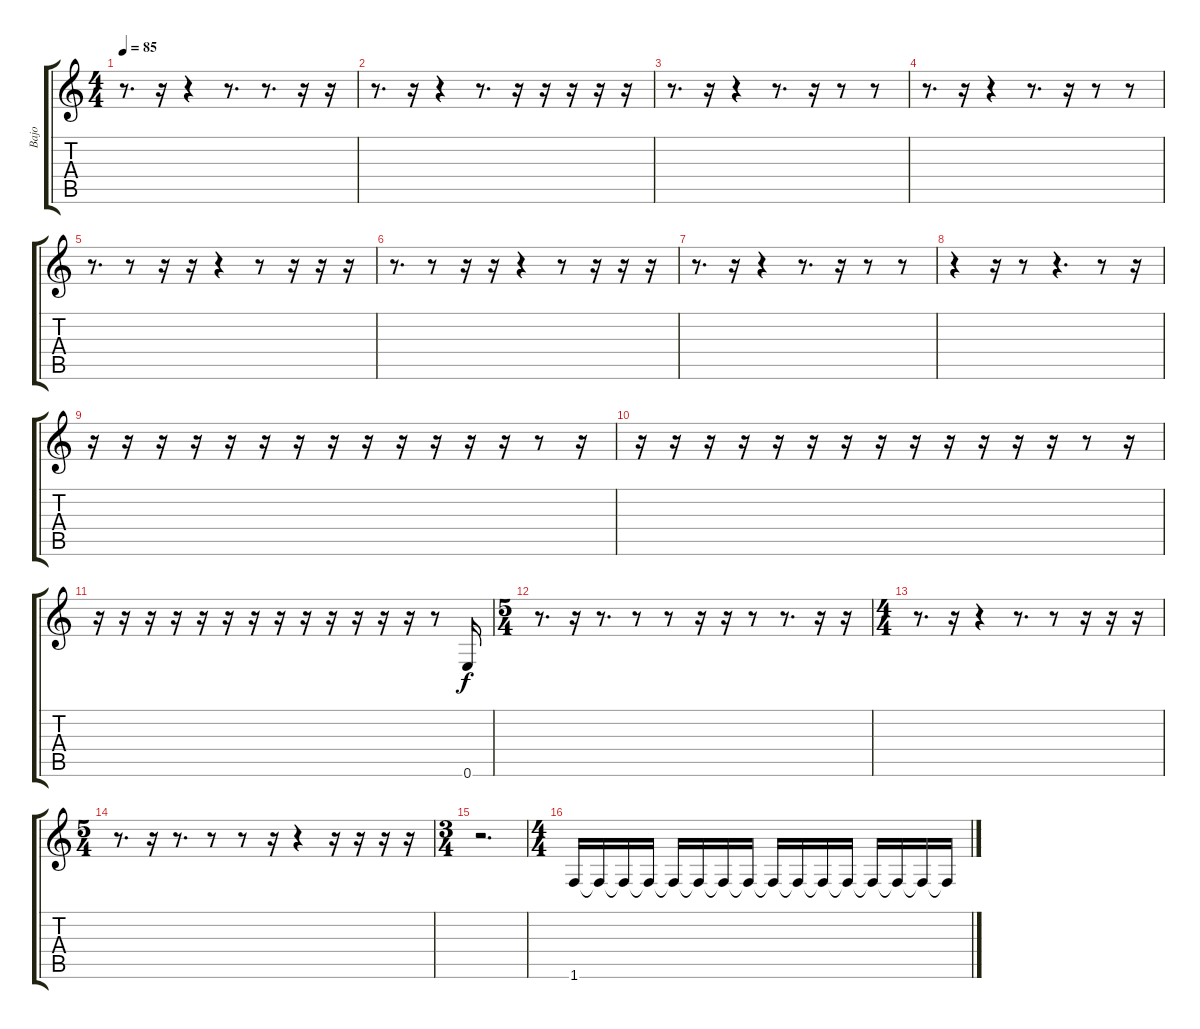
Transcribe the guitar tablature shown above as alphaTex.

\track ("Bajo" "Bajo") {instrument electricbasspick}
\staff {score tabs}
\tuning (E4 B3 G3 D3 A2 E2) {hide}
\ts (4 4)
\tempo 85
\clef g2
\ks c
r.8{d dy f} r.16 r.4 r.8{d} r.8{d} r.16 r.16 |
r.8{d} r.16 r.4 r.8{d} r.16 r.16 r.16 r.16 r.16 |
r.8{d} r.16 r.4 r.8{d} r.16 r.8 r.8 |
r.8{d} r.16 r.4 r.8{d} r.16 r.8 r.8 |
r.8{d} r.8 r.16 r.16 r.4 r.8 r.16 r.16 r.16 |
r.8{d} r.8 r.16 r.16 r.4 r.8 r.16 r.16 r.16 |
r.8{d} r.16 r.4 r.8{d} r.16 r.8 r.8 |
r.4 r.16 r.8 r.4{d} r.8 r.16 |
r.16 r.16 r.16 r.16 r.16 r.16 r.16 r.16 r.16 r.16 r.16 r.16 r.16 r.8 r.16 |
r.16 r.16 r.16 r.16 r.16 r.16 r.16 r.16 r.16 r.16 r.16 r.16 r.16 r.8 r.16 |
r.16 r.16 r.16 r.16 r.16 r.16 r.16 r.16 r.16 r.16 r.16 r.16 r.16 r.8 0.6.16 |
\ts (5 4)
r.8{d} r.16 r.8{d} r.8 r.8 r.16 r.16 r.8 r.8{d} r.16 r.16 |
\ts (4 4)
r.8{d} r.16 r.4 r.8{d} r.8 r.16 r.16 r.16 |
\ts (5 4)
r.8{d} r.16 r.8{d} r.8 r.8 r.16 r.4 r.16 r.16 r.16 r.16 |
\ts (3 4)
r.2{d} |
\ts (4 4)
1.6.16 1.6{t}.16 1.6{t}.16 1.6{t}.16 1.6{t}.16 1.6{t}.16 1.6{t}.16 1.6{t}.16 1.6{t}.16 1.6{t}.16 1.6{t}.16 1.6{t}.16 1.6{t}.16 1.6{t}.16 1.6{t}.16 1.6{t}.16
